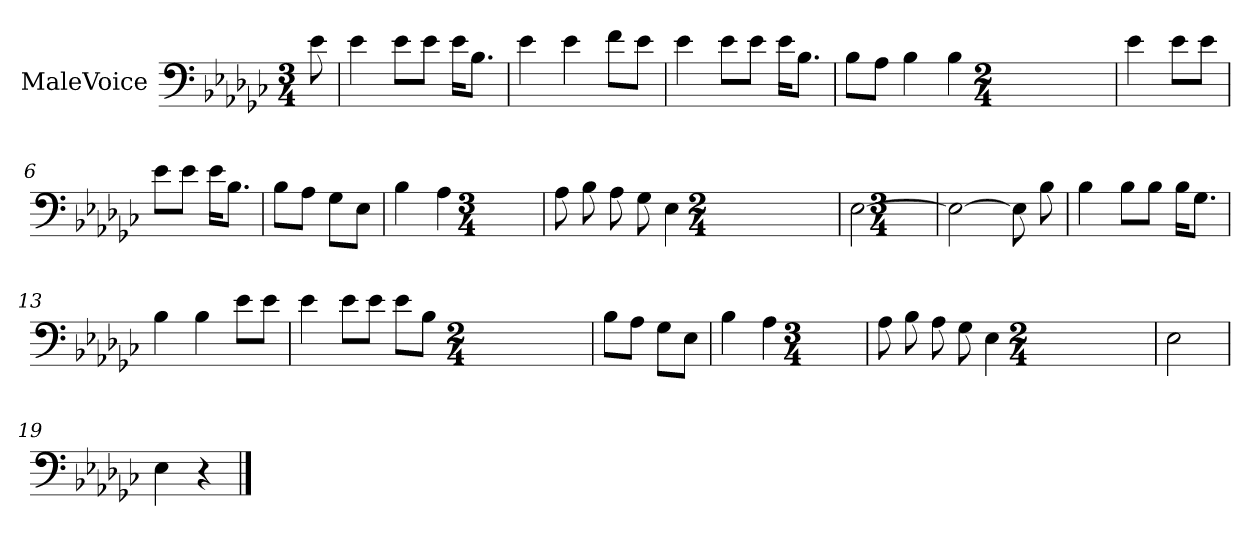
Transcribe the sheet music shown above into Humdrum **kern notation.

**kern
*part1
*staff1
*I"MaleVoice
*clefF4
*k[b-e-a-d-g-c-]
*M3/4
*MM76
=
8e-
=1
4e-
8e-\L
8e-\J
16e-\KL
8.B-\J
=2
4e-
4e-
8f\L
8e-\J
=3
4e-
8e-\L
8e-\J
16e-\KL
8.B-\J
=4
8B-\L
8A-\J
4B-
4B-
*M2/4
=5
4e-
8e-\L
8e-\J
=6
8e-\L
8e-\J
16e-\KL
8.B-\J
=7
8B-\L
8A-\J
8G-\L
8E-\J
=8
4B-
4A-
*M3/4
=9
8A-
8B-
8A-
8G-
4E-
*M2/4
=10
[2E-
*M3/4
=11
2E-_
8E-]
8B-
=12
4B-
8B-\L
8B-\J
16B-\KL
8.G-\J
=13
4B-
4B-
8e-\L
8e-\J
=14
4e-
8e-\L
8e-\J
8e-\L
8B-\J
*M2/4
=15
8B-\L
8A-\J
8G-\L
8E-\J
=16
4B-
4A-
*M3/4
=17
8A-
8B-
8A-
8G-
4E-
*M2/4
=18
2E-
=19
4E-
4r
==
*-
